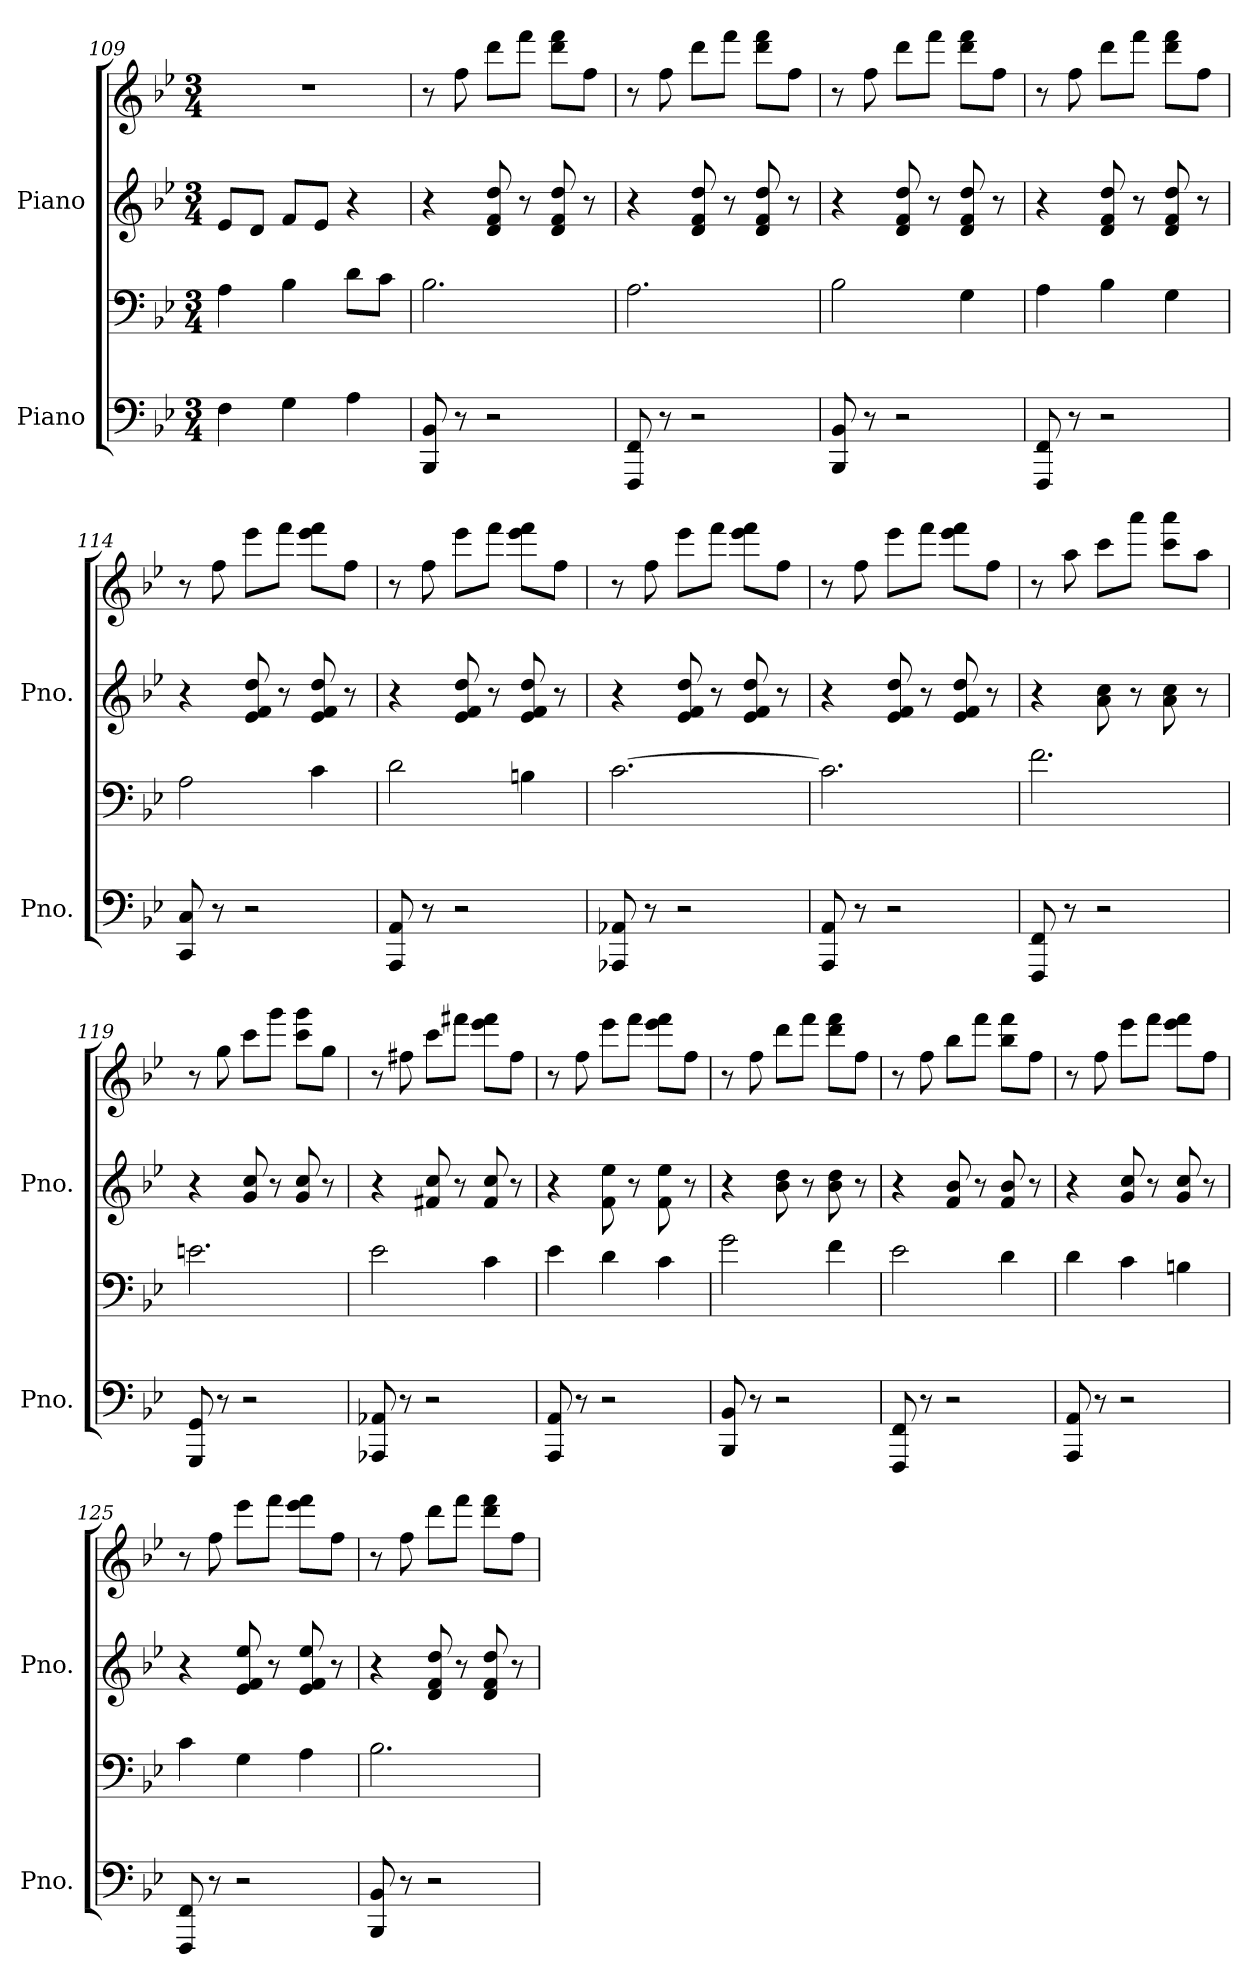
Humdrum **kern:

**kern	**kern	**kern	**kern
*part2	*part2	*part1	*part1
*staff4	*staff3	*staff2	*staff1
*I"Piano	*	*I"Piano	*
*I'Pno.	*	*I'Pno.	*
!!LO:PB:g=z
*clefF4	*clefF4	*clefG2	*clefG2
*k[b-e-]	*k[b-e-]	*k[b-e-]	*k[b-e-]
*M3/4	*M3/4	*M3/4	*M3/4
=109	=109	=109	=109
4F\	4A\	8e-/L	2.r
.	.	8d/J	.
4G\	4B-\	8f/L	.
.	.	8e-/J	.
4A\	8d\L	4r	.
.	8c\J	.	.
=110	=110	=110	=110
8BBB-/ 8BB-/	2.B-\	4r	8r
8r	.	.	8ff\
2r	.	8d/ 8f/ 8dd/	8ddd\L
.	.	8r	8fff\J
.	.	8d/ 8f/ 8dd/	8ddd\ 8fff\L
.	.	8r	8ff\J
=111	=111	=111	=111
8FFF/ 8FF/	2.A\	4r	8r
8r	.	.	8ff\
2r	.	8d/ 8f/ 8dd/	8ddd\L
.	.	8r	8fff\J
.	.	8d/ 8f/ 8dd/	8ddd\ 8fff\L
.	.	8r	8ff\J
=112	=112	=112	=112
8BBB-/ 8BB-/	2B-\	4r	8r
8r	.	.	8ff\
2r	.	8d/ 8f/ 8dd/	8ddd\L
.	.	8r	8fff\J
.	4G\	8d/ 8f/ 8dd/	8ddd\ 8fff\L
.	.	8r	8ff\J
=113	=113	=113	=113
8FFF/ 8FF/	4A\	4r	8r
8r	.	.	8ff\
2r	4B-\	8d/ 8f/ 8dd/	8ddd\L
.	.	8r	8fff\J
.	4G\	8d/ 8f/ 8dd/	8ddd\ 8fff\L
.	.	8r	8ff\J
=114	=114	=114	=114
8CC/ 8C/	2A\	4r	8r
8r	.	.	8ff\
2r	.	8e-/ 8f/ 8dd/	8eee-\L
.	.	8r	8fff\J
.	4c\	8e-/ 8f/ 8dd/	8eee-\ 8fff\L
.	.	8r	8ff\J
!!LO:LB:g=z
=115	=115	=115	=115
8AAA/ 8AA/	2d\	4r	8r
8r	.	.	8ff\
2r	.	8e-/ 8f/ 8dd/	8eee-\L
.	.	8r	8fff\J
.	4Bn\	8e-/ 8f/ 8dd/	8eee-\ 8fff\L
.	.	8r	8ff\J
=116	=116	=116	=116
8AAA-X/ 8AA-X/	[2.c\	4r	8r
8r	.	.	8ff\
2r	.	8e-/ 8f/ 8dd/	8eee-\L
.	.	8r	8fff\J
.	.	8e-/ 8f/ 8dd/	8eee-\ 8fff\L
.	.	8r	8ff\J
=117	=117	=117	=117
8AAA/ 8AA/	2.c\]	4r	8r
8r	.	.	8ff\
2r	.	8e-/ 8f/ 8dd/	8eee-\L
.	.	8r	8fff\J
.	.	8e-/ 8f/ 8dd/	8eee-\ 8fff\L
.	.	8r	8ff\J
=118	=118	=118	=118
8FFF/ 8FF/	2.f\	4r	8r
8r	.	.	8aa\
2r	.	8a\ 8cc\	8ccc\L
.	.	8r	8aaa\J
.	.	8a\ 8cc\	8ccc\ 8aaa\L
.	.	8r	8aa\J
=119	=119	=119	=119
8GGG/ 8GG/	2.en\	4r	8r
8r	.	.	8gg\
2r	.	8g/ 8cc/	8ccc\L
.	.	8r	8ggg\J
.	.	8g/ 8cc/	8ccc\ 8ggg\L
.	.	8r	8gg\J
=120	=120	=120	=120
8AAA-X/ 8AA-X/	2e-\	4r	8r
8r	.	.	8ff#X\
2r	.	8f#X/ 8cc/	8ccc\L
.	.	8r	8fff#X\J
.	4c\	8f#/ 8cc/	8eee-\ 8fff#\L
.	.	8r	8ff#\J
!!LO:LB:g=z
=121	=121	=121	=121
8AAA/ 8AA/	4e-\	4r	8r
8r	.	.	8ff\
2r	4d\	8f\ 8ee-\	8eee-\L
.	.	8r	8fff\J
.	4c\	8f\ 8ee-\	8eee-\ 8fff\L
.	.	8r	8ff\J
=122	=122	=122	=122
8BBB-/ 8BB-/	2g\	4r	8r
8r	.	.	8ff\
2r	.	8b-\ 8dd\	8ddd\L
.	.	8r	8fff\J
.	4f\	8b-\ 8dd\	8ddd\ 8fff\L
.	.	8r	8ff\J
=123	=123	=123	=123
8FFF/ 8FF/	2e-\	4r	8r
8r	.	.	8ff\
2r	.	8f/ 8b-/	8bb-\L
.	.	8r	8fff\J
.	4d\	8f/ 8b-/	8bb-\ 8fff\L
.	.	8r	8ff\J
=124	=124	=124	=124
8AAA/ 8AA/	4d\	4r	8r
8r	.	.	8ff\
2r	4c\	8g/ 8cc/	8eee-\L
.	.	8r	8fff\J
.	4Bn\	8g/ 8cc/	8eee-\ 8fff\L
.	.	8r	8ff\J
=125	=125	=125	=125
8FFF/ 8FF/	4c\	4r	8r
8r	.	.	8ff\
2r	4G\	8e-/ 8f/ 8ee-/	8eee-\L
.	.	8r	8fff\J
.	4A\	8e-/ 8f/ 8ee-/	8eee-\ 8fff\L
.	.	8r	8ff\J
=126	=126	=126	=126
8BBB-/ 8BB-/	2.B-\	4r	8r
8r	.	.	8ff\
2r	.	8d/ 8f/ 8dd/	8ddd\L
.	.	8r	8fff\J
.	.	8d/ 8f/ 8dd/	8ddd\ 8fff\L
.	.	8r	8ff\J
=	=	=	=
*-	*-	*-	*-
